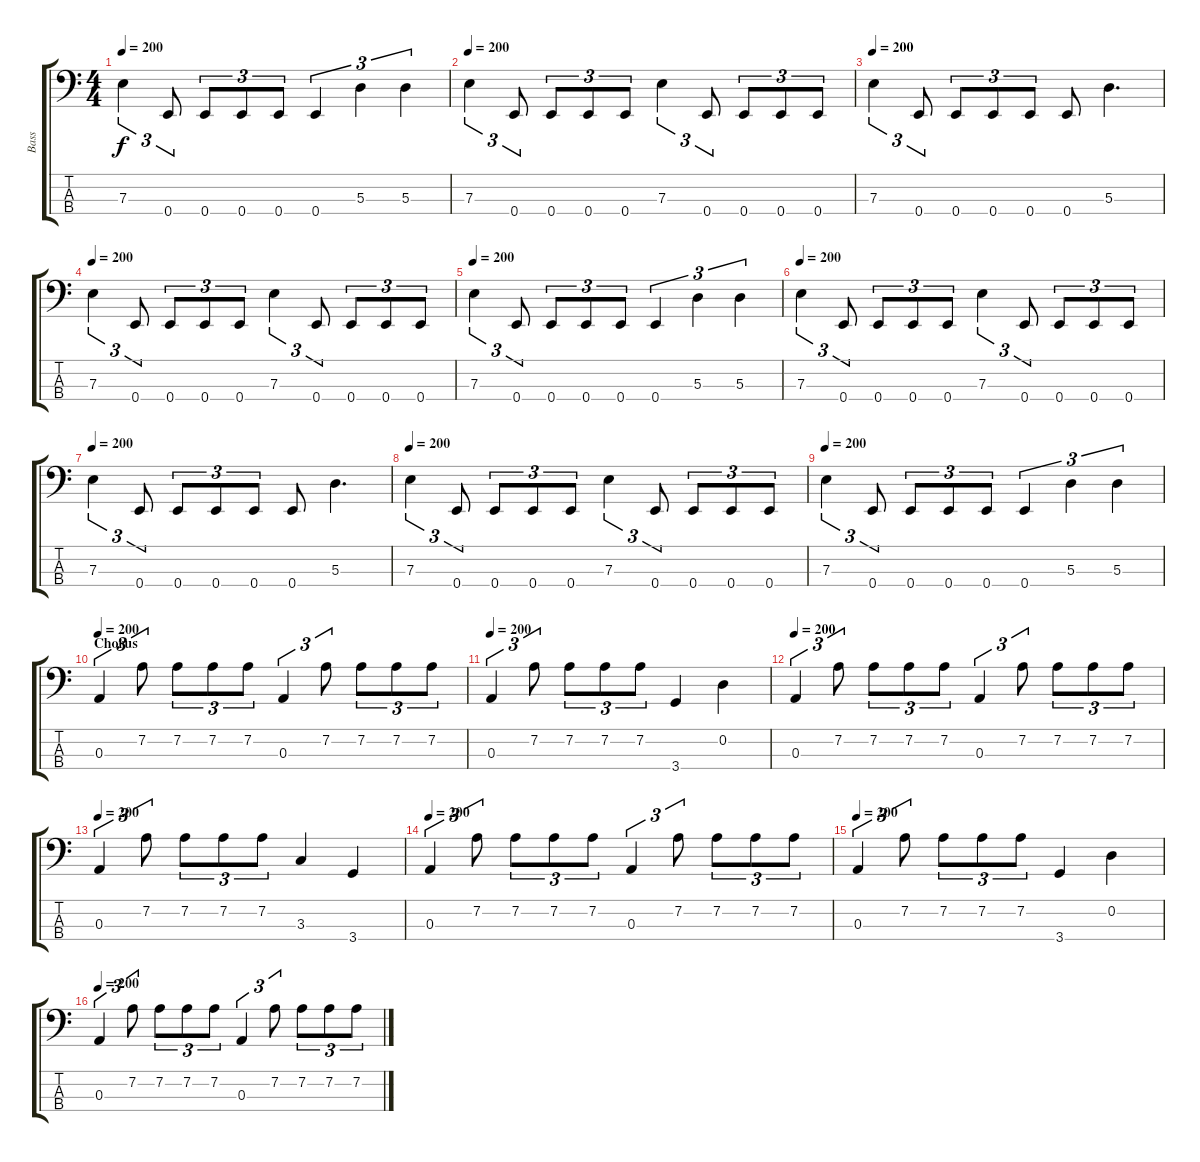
\track ("Bass" "Bass") {instrument electricbassfinger}
\staff {score tabs}
\tuning (G2 D2 A1 E1) {hide}
\ts (4 4)
\tempo 200
\clef f4
\ks c
7.3.4{tu (3 2) dy f} 0.4.8{tu (3 2)} 0.4.8{tu (3 2)} 0.4.8{tu (3 2)} 0.4.8{tu (3 2)} 0.4.4{tu (3 2)} 5.3.4{tu (3 2)} 5.3.4{tu (3 2)} |
\tempo 200
7.3.4{tu (3 2)} 0.4.8{tu (3 2)} 0.4.8{tu (3 2)} 0.4.8{tu (3 2)} 0.4.8{tu (3 2)} 7.3.4{tu (3 2)} 0.4.8{tu (3 2)} 0.4.8{tu (3 2)} 0.4.8{tu (3 2)} 0.4.8{tu (3 2)} |
\tempo 200
7.3.4{tu (3 2)} 0.4.8{tu (3 2)} 0.4.8{tu (3 2)} 0.4.8{tu (3 2)} 0.4.8{tu (3 2)} 0.4.8 5.3.4{d} |
\tempo 200
7.3.4{tu (3 2)} 0.4.8{tu (3 2)} 0.4.8{tu (3 2)} 0.4.8{tu (3 2)} 0.4.8{tu (3 2)} 7.3.4{tu (3 2)} 0.4.8{tu (3 2)} 0.4.8{tu (3 2)} 0.4.8{tu (3 2)} 0.4.8{tu (3 2)} |
\tempo 200
7.3.4{tu (3 2)} 0.4.8{tu (3 2)} 0.4.8{tu (3 2)} 0.4.8{tu (3 2)} 0.4.8{tu (3 2)} 0.4.4{tu (3 2)} 5.3.4{tu (3 2)} 5.3.4{tu (3 2)} |
\tempo 200
7.3.4{tu (3 2)} 0.4.8{tu (3 2)} 0.4.8{tu (3 2)} 0.4.8{tu (3 2)} 0.4.8{tu (3 2)} 7.3.4{tu (3 2)} 0.4.8{tu (3 2)} 0.4.8{tu (3 2)} 0.4.8{tu (3 2)} 0.4.8{tu (3 2)} |
\tempo 200
7.3.4{tu (3 2)} 0.4.8{tu (3 2)} 0.4.8{tu (3 2)} 0.4.8{tu (3 2)} 0.4.8{tu (3 2)} 0.4.8 5.3.4{d} |
\tempo 200
7.3.4{tu (3 2)} 0.4.8{tu (3 2)} 0.4.8{tu (3 2)} 0.4.8{tu (3 2)} 0.4.8{tu (3 2)} 7.3.4{tu (3 2)} 0.4.8{tu (3 2)} 0.4.8{tu (3 2)} 0.4.8{tu (3 2)} 0.4.8{tu (3 2)} |
\tempo 200
7.3.4{tu (3 2)} 0.4.8{tu (3 2)} 0.4.8{tu (3 2)} 0.4.8{tu (3 2)} 0.4.8{tu (3 2)} 0.4.4{tu (3 2)} 5.3.4{tu (3 2)} 5.3.4{tu (3 2)} |
\section ("" "Chorus")
\tempo 200
0.3.4{tu (3 2)} 7.2.8{tu (3 2)} 7.2.8{tu (3 2)} 7.2.8{tu (3 2)} 7.2.8{tu (3 2)} 0.3.4{tu (3 2)} 7.2.8{tu (3 2)} 7.2.8{tu (3 2)} 7.2.8{tu (3 2)} 7.2.8{tu (3 2)} |
\tempo 200
0.3.4{tu (3 2)} 7.2.8{tu (3 2)} 7.2.8{tu (3 2)} 7.2.8{tu (3 2)} 7.2.8{tu (3 2)} 3.4.4 0.2.4 |
\tempo 200
0.3.4{tu (3 2)} 7.2.8{tu (3 2)} 7.2.8{tu (3 2)} 7.2.8{tu (3 2)} 7.2.8{tu (3 2)} 0.3.4{tu (3 2)} 7.2.8{tu (3 2)} 7.2.8{tu (3 2)} 7.2.8{tu (3 2)} 7.2.8{tu (3 2)} |
\tempo 200
0.3.4{tu (3 2)} 7.2.8{tu (3 2)} 7.2.8{tu (3 2)} 7.2.8{tu (3 2)} 7.2.8{tu (3 2)} 3.3.4 3.4.4 |
\tempo 200
0.3.4{tu (3 2)} 7.2.8{tu (3 2)} 7.2.8{tu (3 2)} 7.2.8{tu (3 2)} 7.2.8{tu (3 2)} 0.3.4{tu (3 2)} 7.2.8{tu (3 2)} 7.2.8{tu (3 2)} 7.2.8{tu (3 2)} 7.2.8{tu (3 2)} |
\tempo 200
0.3.4{tu (3 2)} 7.2.8{tu (3 2)} 7.2.8{tu (3 2)} 7.2.8{tu (3 2)} 7.2.8{tu (3 2)} 3.4.4 0.2.4 |
\tempo 200
0.3.4{tu (3 2)} 7.2.8{tu (3 2)} 7.2.8{tu (3 2)} 7.2.8{tu (3 2)} 7.2.8{tu (3 2)} 0.3.4{tu (3 2)} 7.2.8{tu (3 2)} 7.2.8{tu (3 2)} 7.2.8{tu (3 2)} 7.2.8{tu (3 2)}
